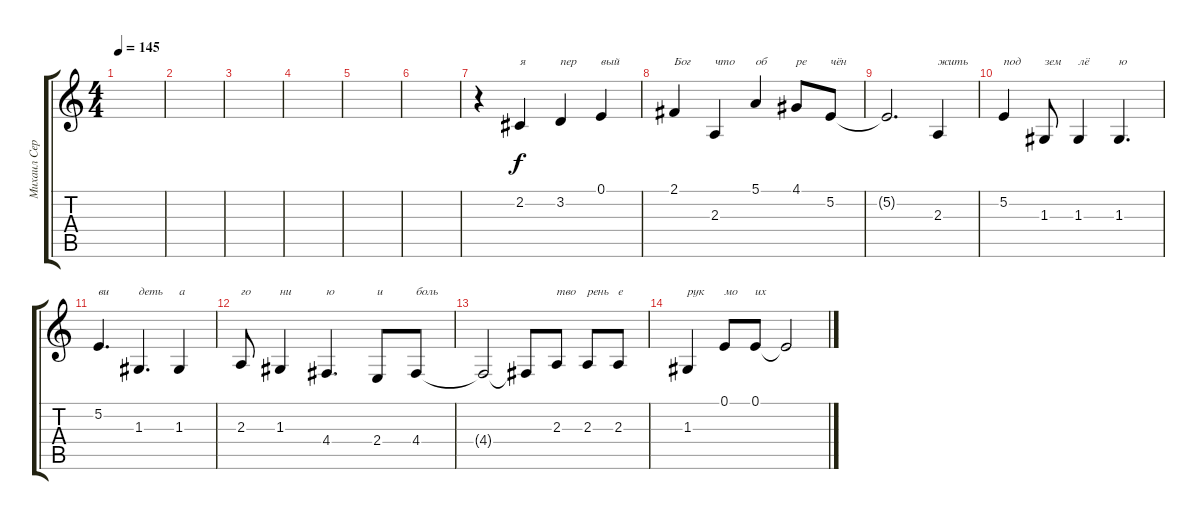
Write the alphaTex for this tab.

\track ("Михаил Серышев" "Михаил Сер") {instrument cello}
\staff {score tabs}
\tuning (E4 B3 G3 D3 A2 E2) {hide}
\ts (4 4)
\tempo 145
\clef g2
\ks c
|
|
|
|
|
|
r.4 2.2.4{txt "я"} 3.2.4{txt "пер"} 0.1.4{txt "вый"} |
2.1.4{txt "Бог"} 2.3.4{txt "что"} 5.1.4{txt "об"} 4.1.8{txt "ре"} 5.2.8{txt "чён"} |
5.2{t}.2{d} 2.3.4{txt "жить"} |
5.2.4{txt "под"} 1.3.8{txt "зем"} 1.3.4{txt "лё"} 1.3.4{d txt "ю"} |
5.2.4{d txt "ви"} 1.3.4{d txt "деть"} 1.3.4{txt "а"} |
2.3.8{txt "го"} 1.3.4{txt "ни"} 4.4.4{d txt "ю"} 2.4.8{txt "и"} 4.4.8{txt "боль "} |
4.4{t}.2 4.4{t}.8 2.3.8{txt "тво"} 2.3.8{txt "рень"} 2.3.8{txt "е"} |
1.3.4{txt "рук"} 0.1.8{txt "мо"} 0.1.8{txt "их"} 0.1{t}.2
